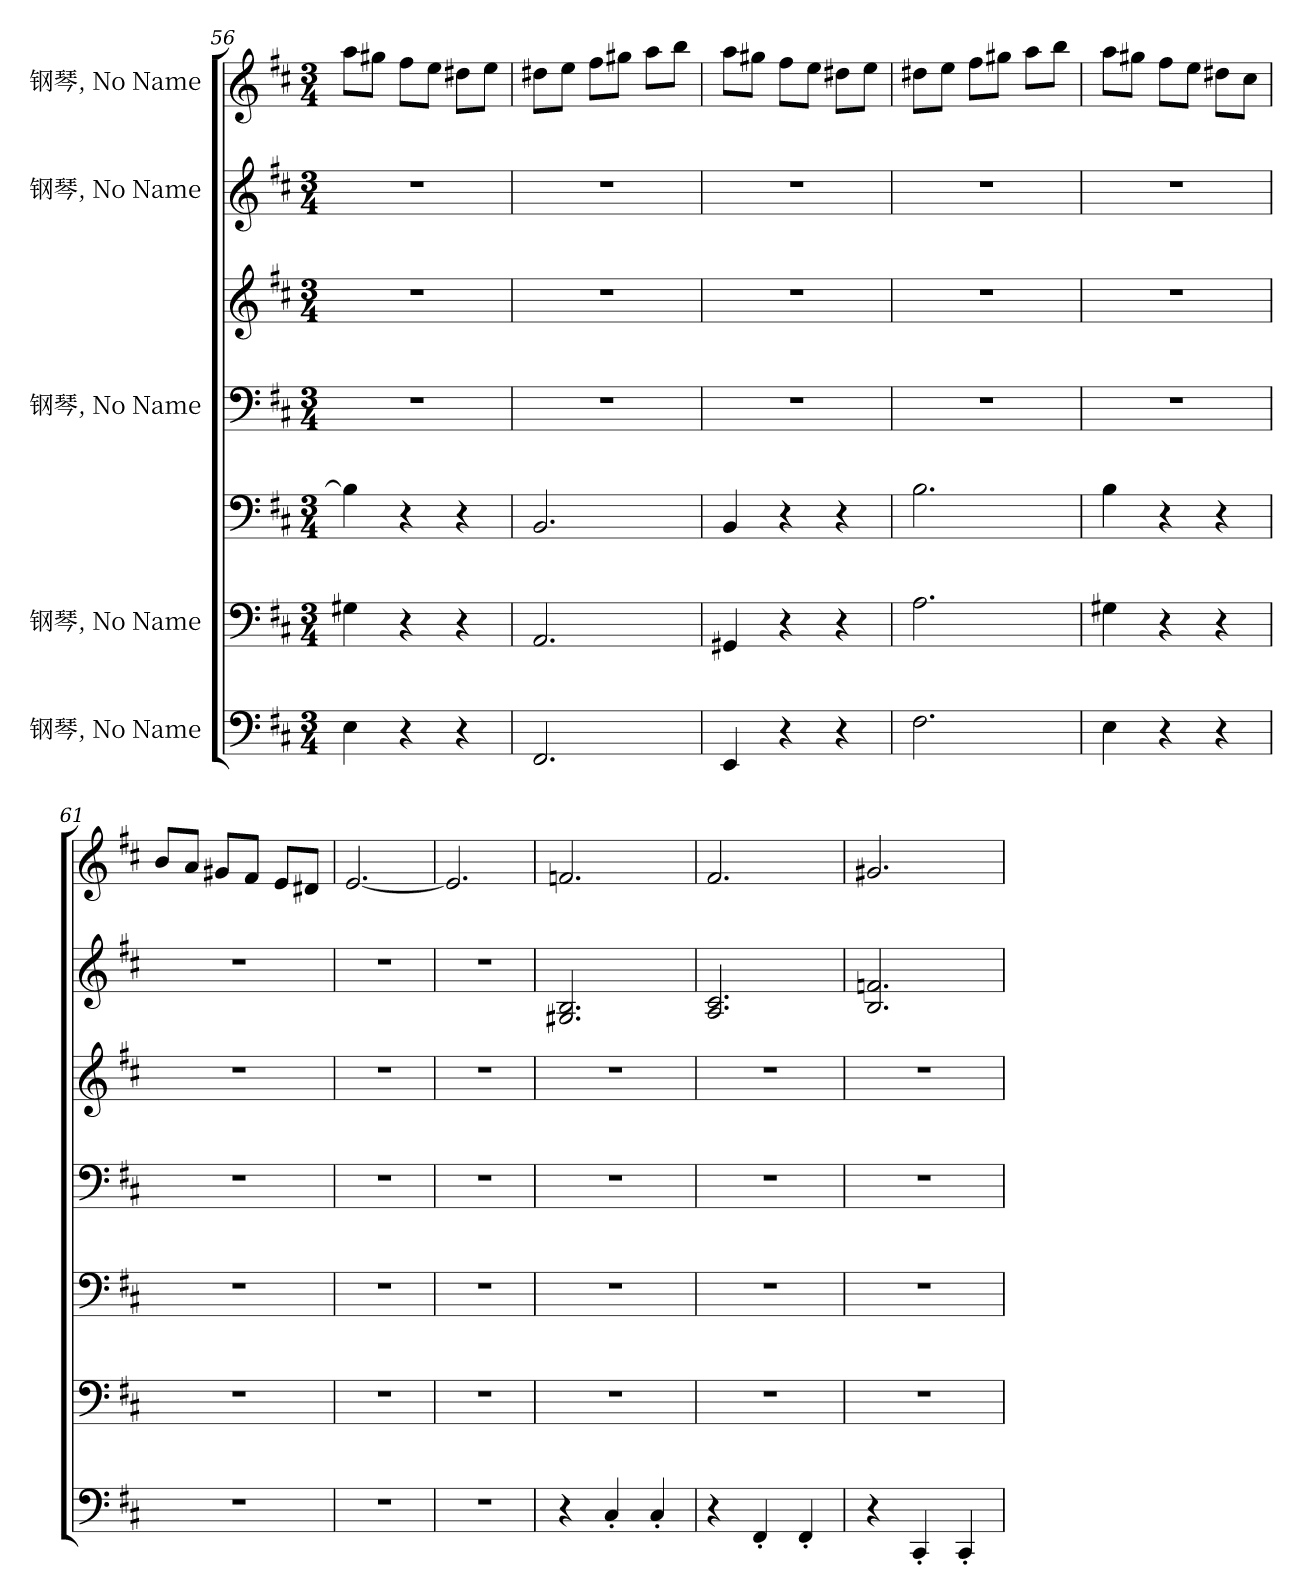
**kern	**kern	**kern	**kern	**kern	**kern	**kern
*part5	*part4	*part4	*part3	*part3	*part2	*part1
*staff7	*staff6	*staff5	*staff4	*staff3	*staff2	*staff1
*I"钢琴, No Name	*I"钢琴, No Name	*	*I"钢琴, No Name	*	*I"钢琴, No Name	*I"钢琴, No Name
*clefF4	*clefF4	*clefF4	*clefF4	*clefG2	*clefG2	*clefG2
*k[f#c#]	*k[f#c#]	*k[f#c#]	*k[f#c#]	*k[f#c#]	*k[f#c#]	*k[f#c#]
*M3/4	*M3/4	*M3/4	*M3/4	*M3/4	*M3/4	*M3/4
=56	=56	=56	=56	=56	=56	=56
4E\	4G#X\	4B\]	2.r	2.r	2.r	8aa\L
.	.	.	.	.	.	8gg#X\J
4r	4r	4r	.	.	.	8ff#\L
.	.	.	.	.	.	8ee\J
4r	4r	4r	.	.	.	8dd#X\L
.	.	.	.	.	.	8ee\J
=57	=57	=57	=57	=57	=57	=57
*	*	*	*	*	*	*MM199
2.FF#/	2.AA/	2.BB/	2.r	2.r	2.r	8dd#X\L
.	.	.	.	.	.	8ee\J
.	.	.	.	.	.	8ff#\L
.	.	.	.	.	.	8gg#X\J
.	.	.	.	.	.	8aa\L
.	.	.	.	.	.	8bb\J
=58	=58	=58	=58	=58	=58	=58
4EE/	4GG#X/	4BB/	2.r	2.r	2.r	8aa\L
.	.	.	.	.	.	8gg#X\J
4r	4r	4r	.	.	.	8ff#\L
.	.	.	.	.	.	8ee\J
4r	4r	4r	.	.	.	8dd#X\L
.	.	.	.	.	.	8ee\J
=59	=59	=59	=59	=59	=59	=59
*	*	*	*	*	*	*MM199
2.F#\	2.A\	2.B\	2.r	2.r	2.r	8dd#X\L
.	.	.	.	.	.	8ee\J
.	.	.	.	.	.	8ff#\L
.	.	.	.	.	.	8gg#X\J
.	.	.	.	.	.	8aa\L
.	.	.	.	.	.	8bb\J
!!LO:PB:g=z
=60	=60	=60	=60	=60	=60	=60
4E\	4G#X\	4B\	2.r	2.r	2.r	8aa\L
.	.	.	.	.	.	8gg#X\J
4r	4r	4r	.	.	.	8ff#\L
.	.	.	.	.	.	8ee\J
4r	4r	4r	.	.	.	8dd#X\L
.	.	.	.	.	.	8cc#\J
=61	=61	=61	=61	=61	=61	=61
2.r	2.r	2.r	2.r	2.r	2.r	8b/L
.	.	.	.	.	.	8a/J
.	.	.	.	.	.	8g#X/L
.	.	.	.	.	.	8f#/J
.	.	.	.	.	.	8e/L
.	.	.	.	.	.	8d#X/J
=62	=62	=62	=62	=62	=62	=62
*	*	*	*	*	*	*MM197
2.r	2.r	2.r	2.r	2.r	2.r	[2.e/
=63	=63	=63	=63	=63	=63	=63
2.r	2.r	2.r	2.r	2.r	2.r	2.e/]
=64	=64	=64	=64	=64	=64	=64
4r	2.r	2.r	2.r	2.r	2.G#X/ 2.B/	2.fn/
4C#'/	.	.	.	.	.	.
4C#'/	.	.	.	.	.	.
=65	=65	=65	=65	=65	=65	=65
4r	2.r	2.r	2.r	2.r	2.A/ 2.c#/	2.f#/
4FF#'/	.	.	.	.	.	.
4FF#'/	.	.	.	.	.	.
=66	=66	=66	=66	=66	=66	=66
4r	2.r	2.r	2.r	2.r	2.B/ 2.fn/	2.g#X/
4CC#'/	.	.	.	.	.	.
4CC#'/	.	.	.	.	.	.
=	=	=	=	=	=	=
*-	*-	*-	*-	*-	*-	*-
